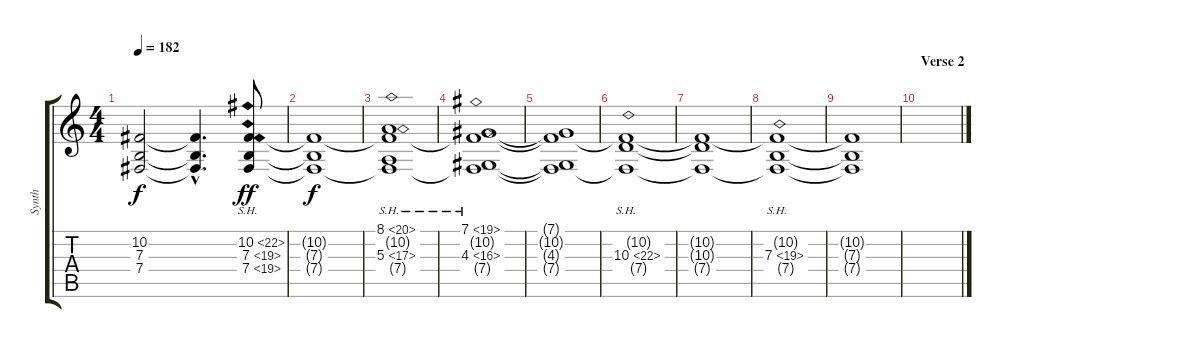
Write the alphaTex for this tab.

\track ("Synth" "Synth") {instrument synthstrings1}
\staff {score tabs}
\tuning (Db4 Ab3 E3 B2 Gb2 B1) {hide}
\ts (4 4)
\tempo 182
\clef g2
\ks c
(10.2{t} 7.3{t} 7.4{t}).2{dy f} (10.2{hac t} 7.3{hac t} 7.4{hac t}).4{d} (10.2{sh 12} 7.3{sh 12} 7.4{sh 12}).8{dy ff} |
(10.2{t} 7.3{t} 7.4{t}).1{dy f} |
(8.1{sh 12} 10.2{t} 5.3{sh 12} 7.4{t}).1 |
(7.1{sh 12} 10.2{t} 4.3{sh 12} 7.4{t}).1 |
(7.1{t} 10.2{t} 4.3{t} 7.4{t}).1 |
(10.2{t} 10.3{sh 12} 7.4{t}).1 |
(10.2{t} 10.3{t} 7.4{t}).1 |
(10.2{t} 7.3{sh 12} 7.4{t}).1 |
(10.2{t} 7.3{t} 7.4{t}).1 |
\section ("" "Verse 2")
